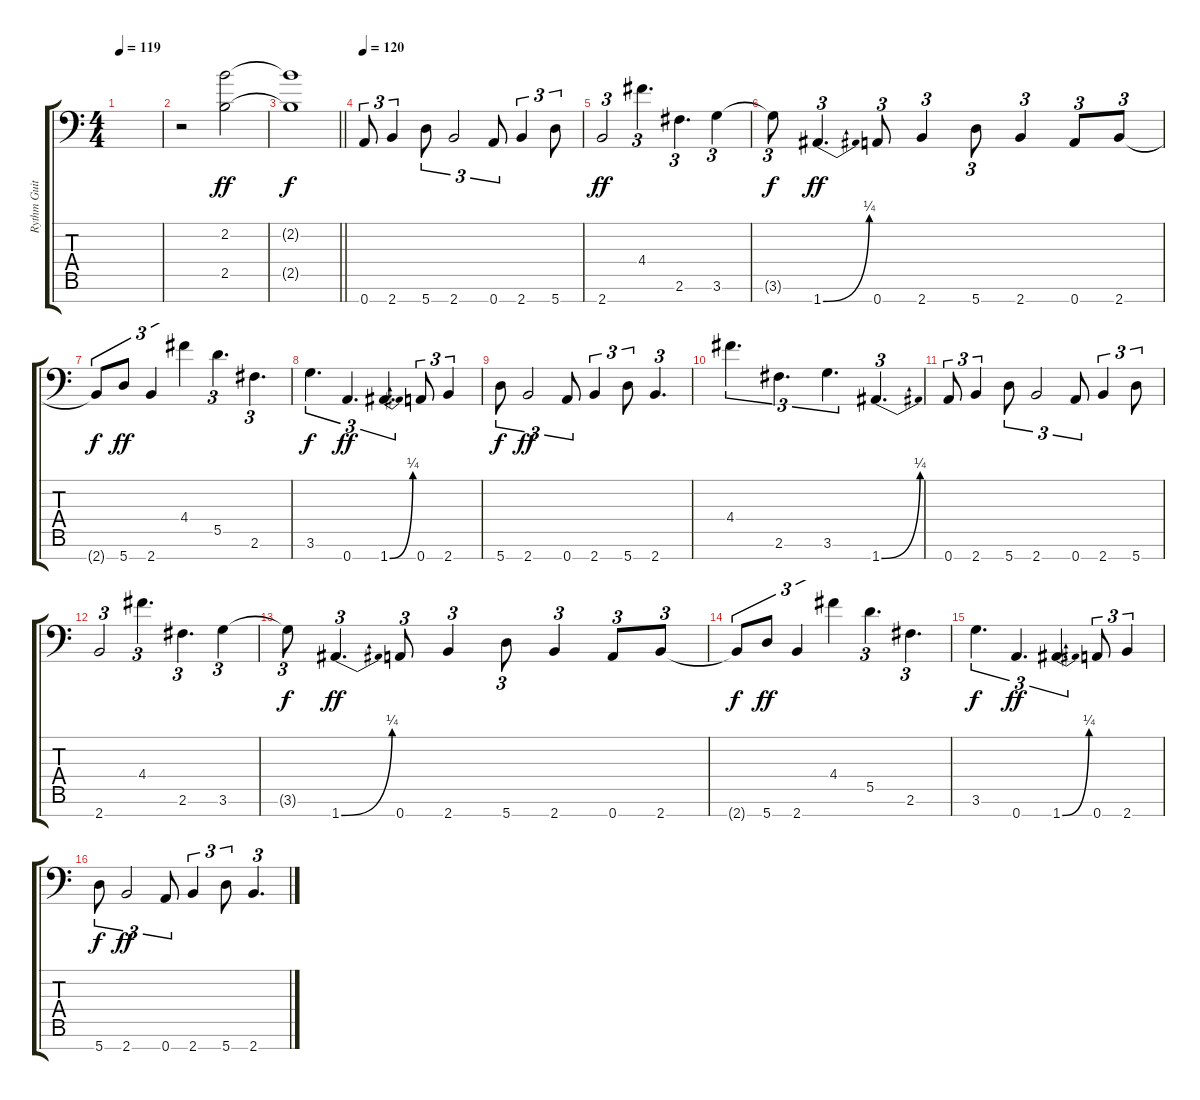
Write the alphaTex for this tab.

\track ("Rythm Guitar #2" "Rythm Guit") {instrument distortionguitar}
\staff {score tabs}
\tuning (D4 A3 E3 D3 A2 E2 A1) {hide}
\ts (4 4)
\tempo 119
\clef f4
\ks c
|
r.2 (2.2 2.5).2{dy ff volume 16} |
\barLineRight lightlight
(2.2{t} 2.5{t}).1{dy f} |
\section ("" "")
\tempo 120
0.7.8{tu (3 2) volume 16} 2.7.4{tu (3 2)} 5.7.8{tu (3 2)} 2.7.2{tu (3 2)} 0.7.8{tu (3 2)} 2.7.4{tu (3 2)} 5.7.8{tu (3 2)} |
2.7.2{tu (3 2) dy ff} 4.4.4{d tu (3 2)} 2.6.4{d tu (3 2)} 3.6.4{tu (3 2)} |
3.6{t}.8{tu (3 2) dy f} 1.7{be (bend 0 0 60 1)}.4{d tu (3 2) dy ff} 0.7.8{tu (3 2)} 2.7.4{tu (3 2)} 5.7.8{tu (3 2)} 2.7.4{tu (3 2)} 0.7.8{tu (3 2)} 2.7.8{tu (3 2)} |
2.7{t}.8{tu (3 2) dy f} 5.7.8{tu (3 2) dy ff} 2.7.4{tu (3 2)} 4.4.4{tu (3 2)} 5.5.4{d tu (3 2)} 2.6.4{d tu (3 2)} |
3.6.4{d tu (3 2) dy f} 0.7.4{d tu (3 2) dy ff} 1.7{be (bend 0 0 60 1)}.4{d tu (3 2)} 0.7.8{tu (3 2)} 2.7.4{tu (3 2)} |
5.7.8{tu (3 2) dy f} 2.7.2{tu (3 2) dy ff} 0.7.8{tu (3 2)} 2.7.4{tu (3 2)} 5.7.8{tu (3 2)} 2.7.4{d tu (3 2)} |
4.4.4{d tu (3 2)} 2.6.4{d tu (3 2)} 3.6.4{d tu (3 2)} 1.7{be (bend 0 0 60 1)}.4{d tu (3 2)} |
0.7.8{tu (3 2)} 2.7.4{tu (3 2)} 5.7.8{tu (3 2)} 2.7.2{tu (3 2)} 0.7.8{tu (3 2)} 2.7.4{tu (3 2)} 5.7.8{tu (3 2)} |
2.7.2{tu (3 2)} 4.4.4{d tu (3 2)} 2.6.4{d tu (3 2)} 3.6.4{tu (3 2)} |
3.6{t}.8{tu (3 2) dy f} 1.7{be (bend 0 0 60 1)}.4{d tu (3 2) dy ff} 0.7.8{tu (3 2)} 2.7.4{tu (3 2)} 5.7.8{tu (3 2)} 2.7.4{tu (3 2)} 0.7.8{tu (3 2)} 2.7.8{tu (3 2)} |
2.7{t}.8{tu (3 2) dy f} 5.7.8{tu (3 2) dy ff} 2.7.4{tu (3 2)} 4.4.4{tu (3 2)} 5.5.4{d tu (3 2)} 2.6.4{d tu (3 2)} |
3.6.4{d tu (3 2) dy f} 0.7.4{d tu (3 2) dy ff} 1.7{be (bend 0 0 60 1)}.4{d tu (3 2)} 0.7.8{tu (3 2)} 2.7.4{tu (3 2)} |
5.7.8{tu (3 2) dy f} 2.7.2{tu (3 2) dy ff} 0.7.8{tu (3 2)} 2.7.4{tu (3 2)} 5.7.8{tu (3 2)} 2.7.4{d tu (3 2)}
